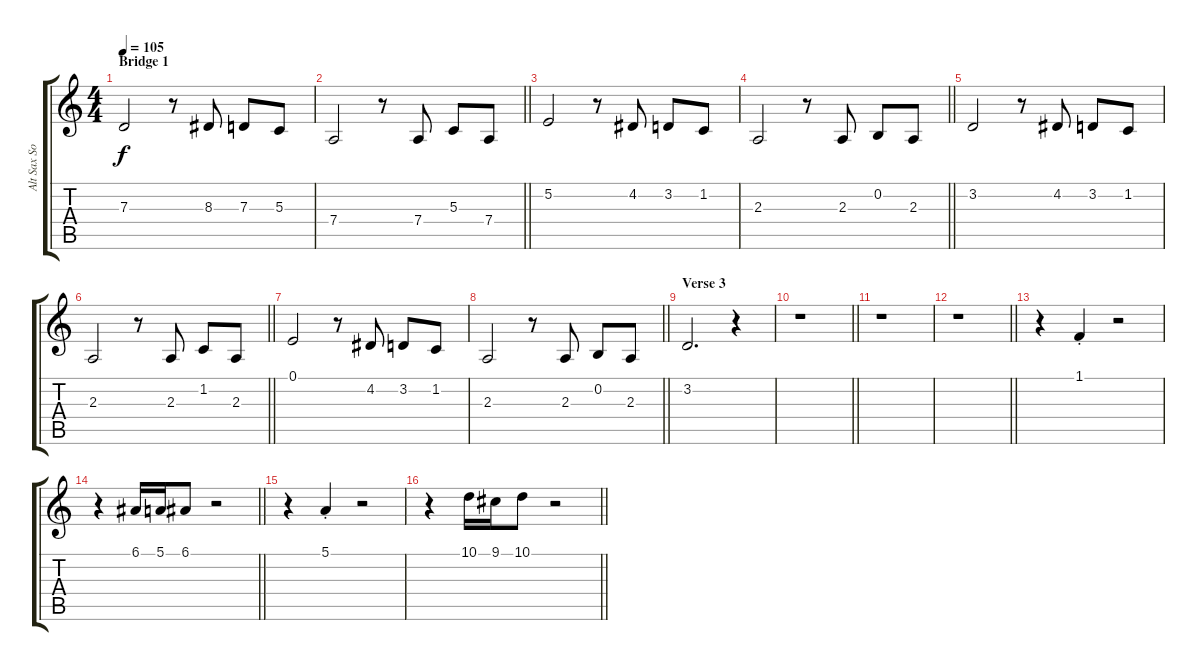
\track ("Alt Sax Sound" "Alt Sax So") {instrument altosax}
\staff {score tabs}
\tuning (E4 B3 G3 D3 A2 E2) {hide}
\ts (4 4)
\section ("" "Bridge 1")
\tempo 105
\clef g2
\ks aminor
7.3.2{dy f} r.8 8.3.8 7.3.8 5.3.8 |
\barLineRight lightlight
7.4.2 r.8 7.4.8 5.3.8 7.4.8 |
5.2.2 r.8 4.2.8 3.2.8 1.2.8 |
\barLineRight lightlight
2.3.2 r.8 2.3.8 0.2.8 2.3.8 |
3.2.2 r.8 4.2.8 3.2.8 1.2.8 |
\barLineRight lightlight
2.3.2 r.8 2.3.8 1.2.8 2.3.8 |
0.1.2 r.8 4.2.8 3.2.8 1.2.8 |
\barLineRight lightlight
2.3.2 r.8 2.3.8 0.2.8 2.3.8 |
\section ("" "Verse 3")
3.2.2{d volume 7} r.4 |
\barLineRight lightlight
r.1 |
r.1 |
\barLineRight lightlight
r.1{volume 11} |
r.4 1.1{st}.4 r.2 |
\barLineRight lightlight
r.4 6.1.16{volume 13} 5.1.16 6.1.8 r.2 |
r.4 5.1{st}.4 r.2 |
\barLineRight lightlight
r.4 10.1.16 9.1.16 10.1.8 r.2
